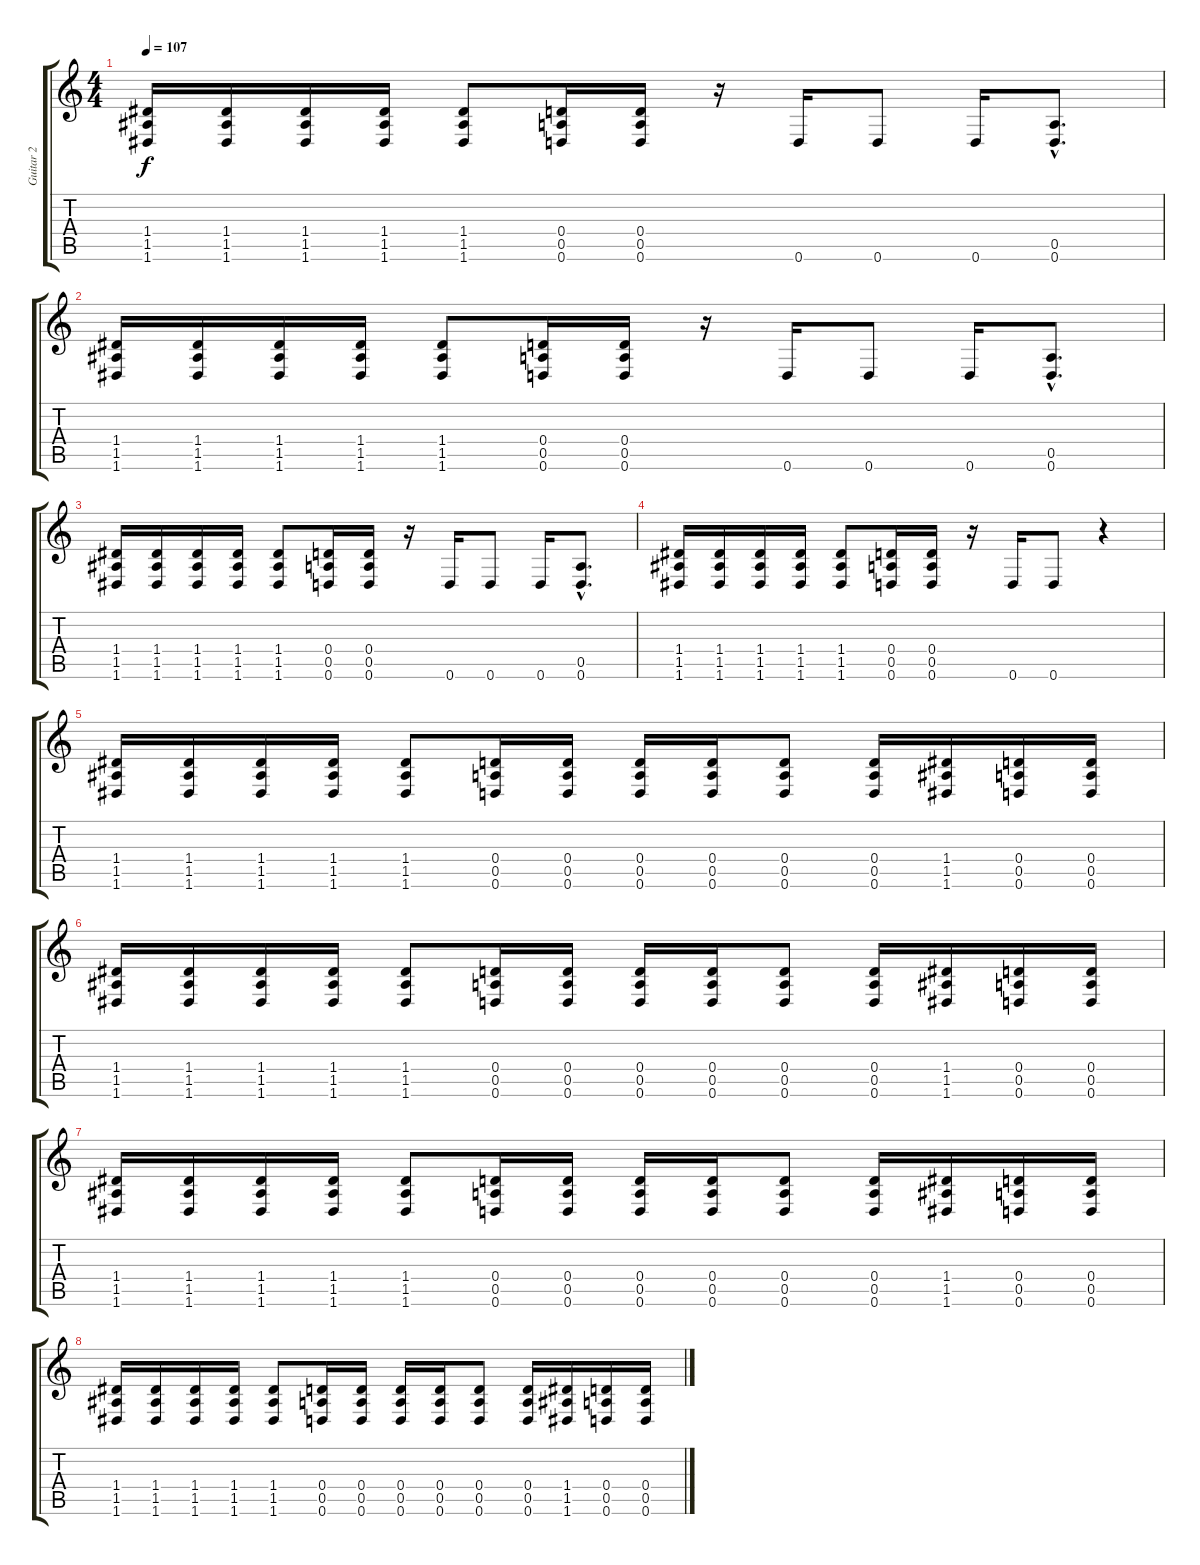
\track ("Guitar 2" "Guitar 2") {instrument distortionguitar}
\staff {score tabs}
\tuning (E4 B3 G3 D3 A2 D2) {hide}
\ts (4 4)
\tempo 107
\clef g2
\ks c
(1.4 1.5 1.6).16{dy f} (1.4 1.5 1.6).16 (1.4 1.5 1.6).16 (1.4 1.5 1.6).16 (1.4 1.5 1.6).8 (0.4 0.5 0.6).16 (0.4 0.5 0.6).16 r.16 0.6.16 0.6.8 0.6.16 (0.5{hac} 0.6{hac}).8{d} |
(1.4 1.5 1.6).16 (1.4 1.5 1.6).16 (1.4 1.5 1.6).16 (1.4 1.5 1.6).16 (1.4 1.5 1.6).8 (0.4 0.5 0.6).16 (0.4 0.5 0.6).16 r.16 0.6.16 0.6.8 0.6.16 (0.5{hac} 0.6{hac}).8{d} |
(1.4 1.5 1.6).16 (1.4 1.5 1.6).16 (1.4 1.5 1.6).16 (1.4 1.5 1.6).16 (1.4 1.5 1.6).8 (0.4 0.5 0.6).16 (0.4 0.5 0.6).16 r.16 0.6.16 0.6.8 0.6.16 (0.5{hac} 0.6{hac}).8{d} |
(1.4 1.5 1.6).16 (1.4 1.5 1.6).16 (1.4 1.5 1.6).16 (1.4 1.5 1.6).16 (1.4 1.5 1.6).8 (0.4 0.5 0.6).16 (0.4 0.5 0.6).16 r.16 0.6.16 0.6.8 r.4 |
(1.4 1.5 1.6).16 (1.4 1.5 1.6).16 (1.4 1.5 1.6).16 (1.4 1.5 1.6).16 (1.4 1.5 1.6).8 (0.4 0.5 0.6).16 (0.4 0.5 0.6).16 (0.4 0.5 0.6).16 (0.4 0.5 0.6).16 (0.4 0.5 0.6).8 (0.4 0.5 0.6).16 (1.4 1.5 1.6).16 (0.4 0.5 0.6).16 (0.4 0.5 0.6).16 |
(1.4 1.5 1.6).16 (1.4 1.5 1.6).16 (1.4 1.5 1.6).16 (1.4 1.5 1.6).16 (1.4 1.5 1.6).8 (0.4 0.5 0.6).16 (0.4 0.5 0.6).16 (0.4 0.5 0.6).16 (0.4 0.5 0.6).16 (0.4 0.5 0.6).8 (0.4 0.5 0.6).16 (1.4 1.5 1.6).16 (0.4 0.5 0.6).16 (0.4 0.5 0.6).16 |
(1.4 1.5 1.6).16 (1.4 1.5 1.6).16 (1.4 1.5 1.6).16 (1.4 1.5 1.6).16 (1.4 1.5 1.6).8 (0.4 0.5 0.6).16 (0.4 0.5 0.6).16 (0.4 0.5 0.6).16 (0.4 0.5 0.6).16 (0.4 0.5 0.6).8 (0.4 0.5 0.6).16 (1.4 1.5 1.6).16 (0.4 0.5 0.6).16 (0.4 0.5 0.6).16 |
(1.4 1.5 1.6).16 (1.4 1.5 1.6).16 (1.4 1.5 1.6).16 (1.4 1.5 1.6).16 (1.4 1.5 1.6).8 (0.4 0.5 0.6).16 (0.4 0.5 0.6).16 (0.4 0.5 0.6).16 (0.4 0.5 0.6).16 (0.4 0.5 0.6).8 (0.4 0.5 0.6).16 (1.4 1.5 1.6).16 (0.4 0.5 0.6).16 (0.4 0.5 0.6).16
